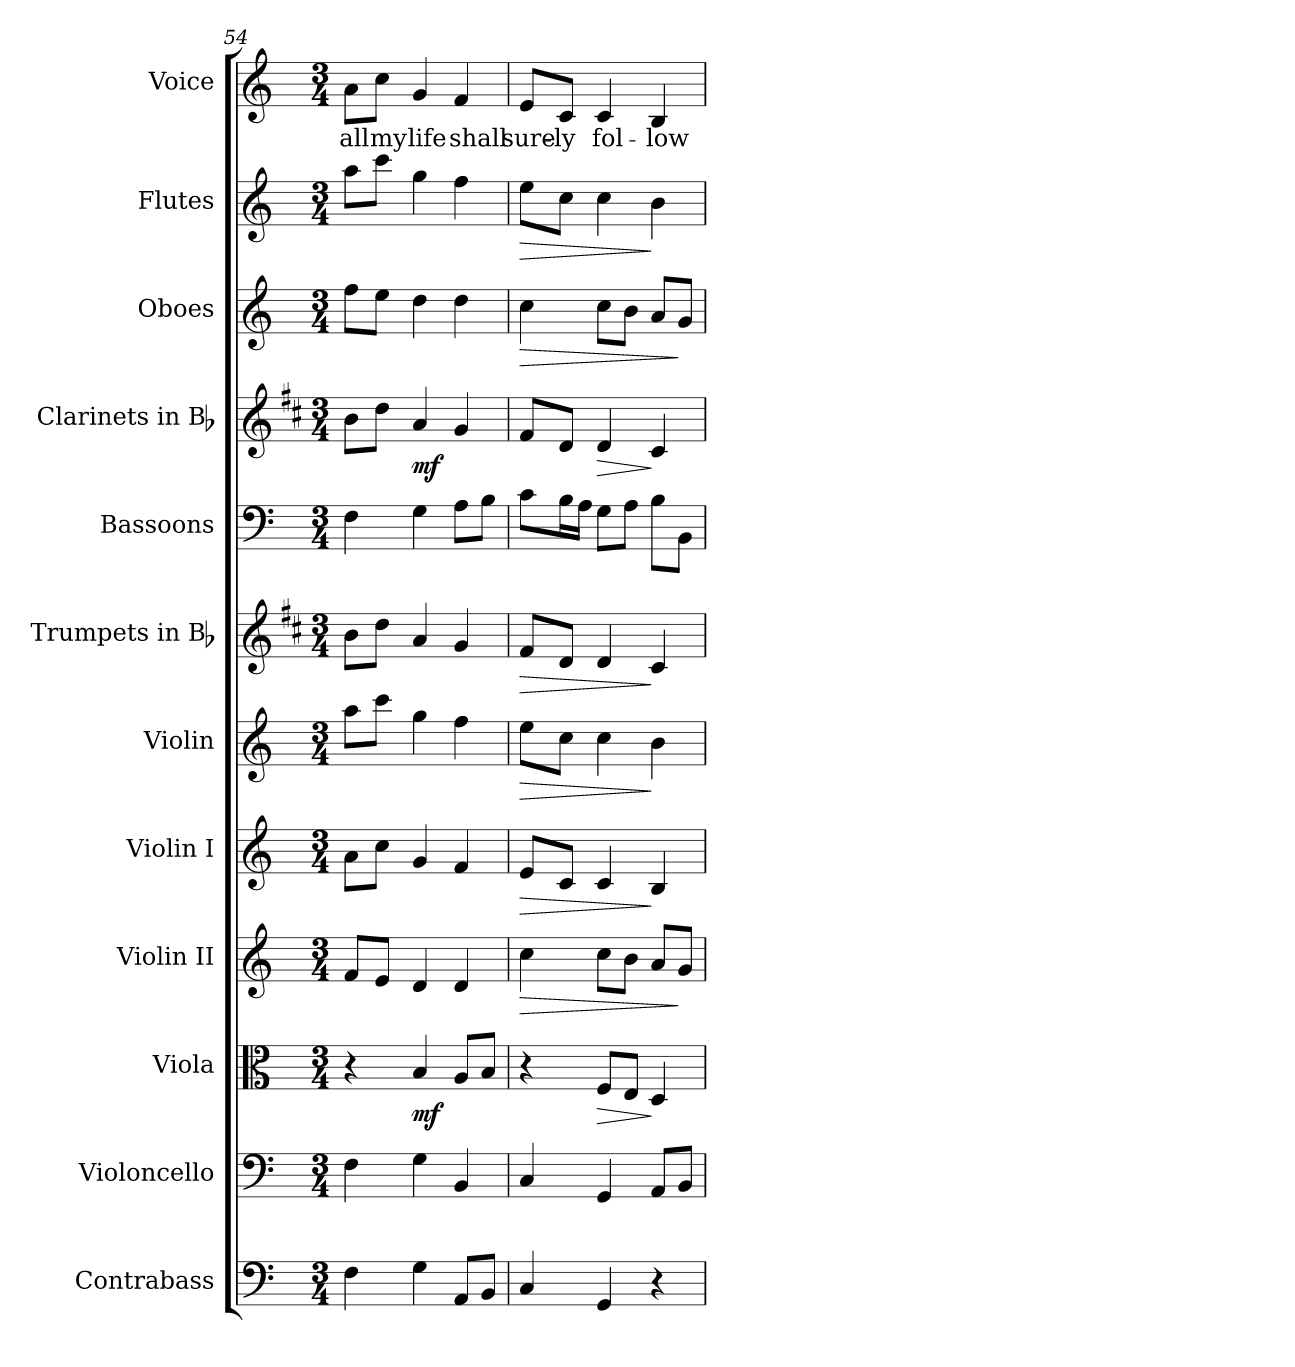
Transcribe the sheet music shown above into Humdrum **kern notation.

**kern	**kern	**kern	**dynam	**kern	**dynam	**kern	**dynam	**kern	**dynam	**kern	**dynam	**kern	**kern	**dynam	**kern	**dynam	**kern	**dynam	**kern	**text
*part12	*part11	*part10	*part10	*part9	*part9	*part8	*part8	*part7	*part7	*part6	*part6	*part5	*part4	*part4	*part3	*part3	*part2	*part2	*part1	*part1
*staff12	*staff11	*staff10	*staff10	*staff9	*staff9	*staff8	*staff8	*staff7	*staff7	*staff6	*staff6	*staff5	*staff4	*staff4	*staff3	*staff3	*staff2	*staff2	*staff1	*staff1
*I"Contrabass	*I"Violoncello	*I"Viola	*	*I"Violin II	*	*I"Violin I	*	*I"Violin	*	*I"Trumpets in Bb	*	*I"Bassoons	*I"Clarinets in Bb	*	*I"Oboes	*	*I"Flutes	*	*I"Voice	*
*I'Cb.	*I'Vc.	*I'Vla.	*	*I'Vln. II	*	*I'Vln. I	*	*I'Vln.	*	*I'Tpt.	*	*I'Bsn.	*I'Cl.	*	*I'Ob.	*	*I'Fl.	*	*I'Voice	*
*clefF4	*clefF4	*clefC3	*	*clefG2	*	*clefG2	*	*clefG2	*	*clefG2	*	*clefF4	*clefG2	*	*clefG2	*	*clefG2	*	*clefG2	*
*ITrd7c12	*	*	*	*	*	*	*	*	*	*ITrd1c2	*	*	*ITrd1c2	*	*	*	*	*	*	*
*k[]	*k[]	*k[]	*	*k[]	*	*k[]	*	*k[]	*	*k[]	*	*k[]	*k[]	*	*k[]	*	*k[]	*	*k[]	*
*C:	*C:	*C:	*	*C:	*	*C:	*	*C:	*	*C:	*	*C:	*C:	*	*C:	*	*C:	*	*C:	*
*M3/4	*M3/4	*M3/4	*	*M3/4	*	*M3/4	*	*M3/4	*	*M3/4	*	*M3/4	*M3/4	*	*M3/4	*	*M3/4	*	*M3/4	*
=54	=54	=54	=54	=54	=54	=54	=54	=54	=54	=54	=54	=54	=54	=54	=54	=54	=54	=54	=54	=54
!	!	!	!	!	!	!	!	!	!	!	!	!	!	!	!	!	!	!	!	!LO:LY:b:color=#000000
4FFi\	4Fi\	4r	.	8fi/L	.	8ai\L	.	8aai\L	.	8ai\L	.	4Fi\	8ai\L	.	8ffi\L	.	8aai\L	.	8ai\L	all
!	!	!	!	!	!	!	!	!	!	!	!	!	!	!	!	!	!	!	!	!LO:LY:b:color=#000000
.	.	.	.	8ei/J	.	8cci\J	.	8ccci\J	.	8cci\J	.	.	8cci\J	.	8eei\J	.	8ccci\J	.	8cci\J	my
!	!	!	!	!	!	!	!	!	!	!	!	!	!	!	!	!	!	!	!	!LO:LY:b:color=#000000
4GGi\	4Gi\	4Bi/	mf	4di/	.	4gi/	.	4ggi\	.	4gi/	.	4Gi\	4gi/	mf	4ddi\	.	4ggi\	.	4gi/	life
!	!	!	!	!	!	!	!	!	!	!	!	!	!	!	!	!	!	!	!	!LO:LY:b:color=#000000
8AAAi/L	4BBi/	8Ai/L	.	4di/	.	4fi/	.	4ffi\	.	4fi/	.	8Ai\L	4fi/	.	4ddi\	.	4ffi\	.	4fi/	shall
8BBBi/J	.	8Bi/J	.	.	.	.	.	.	.	.	.	8Bi\J	.	.	.	.	.	.	.	.
=55	=55	=55	=55	=55	=55	=55	=55	=55	=55	=55	=55	=55	=55	=55	=55	=55	=55	=55	=55	=55
!	!	!	!	!	!LO:HP:b	!	!LO:HP:b	!	!LO:HP:b	!	!LO:HP:b	!	!	!	!	!LO:HP:b	!	!LO:HP:b	!	!
!	!	!	!	!	!	!	!	!	!	!	!	!	!	!	!	!	!	!	!	!LO:LY:b:color=#000000
4CCi/	4Ci/	4r	.	4cci\	>	8ei/L	>	8eei\L	>	8ei/L	>	8ci\L	8ei/L	.	4cci\	>	8eei\L	>	8ei/L	sure-
!	!	!	!	!	!	!	!	!	!	!	!	!	!	!	!	!	!	!	!	!LO:LY:b:color=#000000
.	.	.	.	.	.	8ci/J	.	8cci\J	.	8ci/J	.	16Bi\L	8ci/J	.	.	.	8cci\J	.	8ci/J	-ly
.	.	.	.	.	.	.	.	.	.	.	.	16Ai\JJ	.	.	.	.	.	.	.	.
!	!	!	!LO:HP:b	!	!	!	!	!	!	!	!	!	!	!LO:HP:b	!	!	!	!	!	!
!	!	!	!	!	!	!	!	!	!	!	!	!	!	!	!	!	!	!	!	!LO:LY:b:color=#000000
4GGGi/	4GGi/	8Fi/L	>	8cci\L	.	4ci/	.	4cci\	.	4ci/	.	8Gi\L	4ci/	>	8cci\L	.	4cci\	.	4ci/	fol-
.	.	8Ei/J	.	8bi\J	.	.	.	.	.	.	.	8Ai\J	.	.	8bi\J	.	.	.	.	.
!	!	!	!	!	!	!	!	!	!	!	!	!	!	!	!	!	!	!	!	!LO:LY:b:color=#000000
4r	8AAi/L	4Di/	]	8ai/L	.	4Bi/	]	4bi\	]	4Bi/	]	8Bi\L	4Bi/	]	8ai/L	.	4bi\	]	4Bi/	-low
.	8BBi/J	.	.	8gi/J	]	.	.	.	.	.	.	8BBi\J	.	.	8gi/J	]	.	.	.	.
=	=	=	=	=	=	=	=	=	=	=	=	=	=	=	=	=	=	=	=	=
*-	*-	*-	*-	*-	*-	*-	*-	*-	*-	*-	*-	*-	*-	*-	*-	*-	*-	*-	*-	*-
